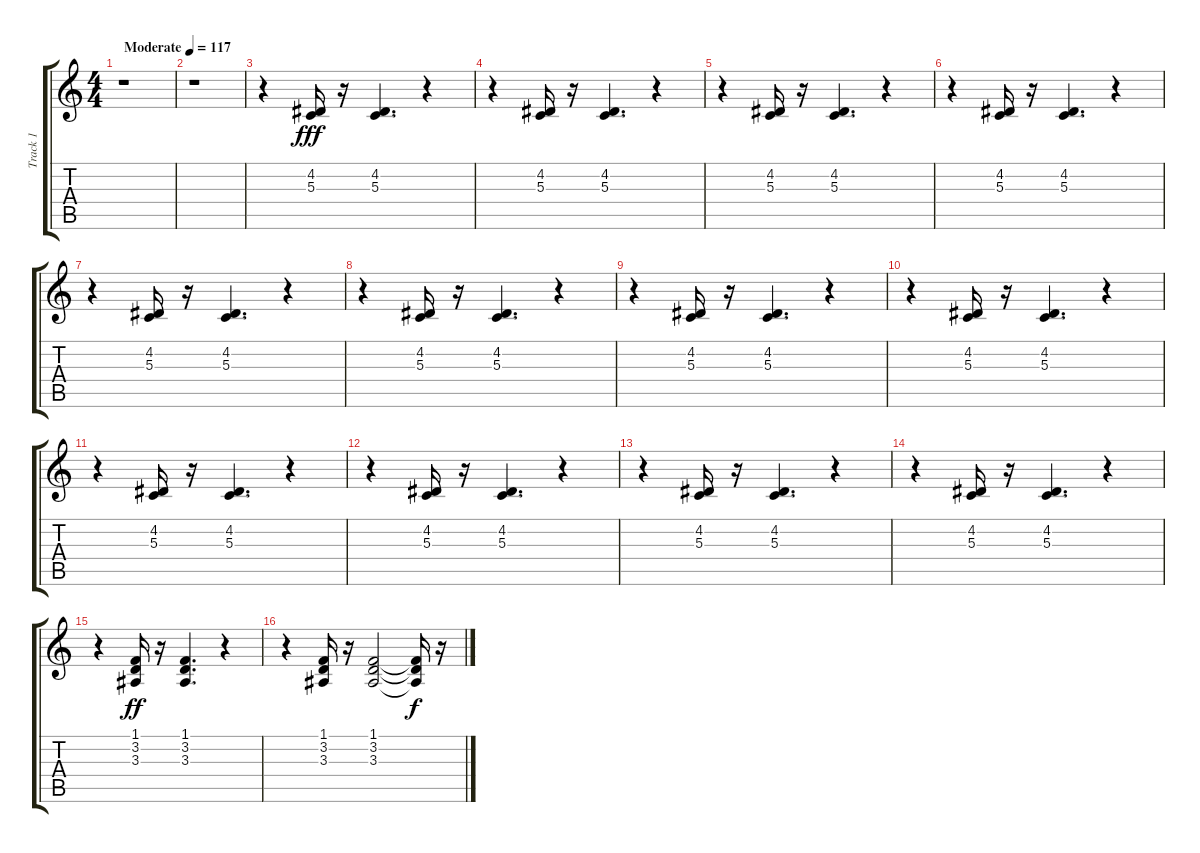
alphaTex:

\track ("Track 1" "Track 1") {instrument acousticgrandpiano}
\staff {score tabs}
\tuning (E4 B3 G3 D3 A2 E2) {hide}
\ts (4 4)
\tempo (117 "Moderate")
\clef g2
\ks c
r.1{dy fff instrument acousticgrandpiano} |
r.1 |
r.4 (4.2 5.3).16{instrument acousticgrandpiano} r.16 (4.2 5.3).4{d} r.4 |
r.4 (4.2 5.3).16 r.16 (4.2 5.3).4{d} r.4 |
r.4 (4.2 5.3).16 r.16 (4.2 5.3).4{d} r.4 |
r.4 (4.2 5.3).16 r.16 (4.2 5.3).4{d} r.4 |
r.4 (4.2 5.3).16 r.16 (4.2 5.3).4{d} r.4 |
r.4 (4.2 5.3).16 r.16 (4.2 5.3).4{d} r.4 |
r.4 (4.2 5.3).16 r.16 (4.2 5.3).4{d} r.4 |
r.4 (4.2 5.3).16 r.16 (4.2 5.3).4{d} r.4 |
r.4 (4.2 5.3).16 r.16 (4.2 5.3).4{d} r.4 |
r.4 (4.2 5.3).16 r.16 (4.2 5.3).4{d} r.4 |
r.4 (4.2 5.3).16 r.16 (4.2 5.3).4{d} r.4 |
r.4 (4.2 5.3).16 r.16 (4.2 5.3).4{d} r.4 |
r.4 (1.1 3.2 3.3).16{dy ff} r.16 (1.1 3.2 3.3).4{d} r.4 |
r.4 (1.1 3.2 3.3).16 r.16 (1.1 3.2 3.3).2 (1.1{t} 3.2{t} 3.3{t}).16{dy f} r.16
